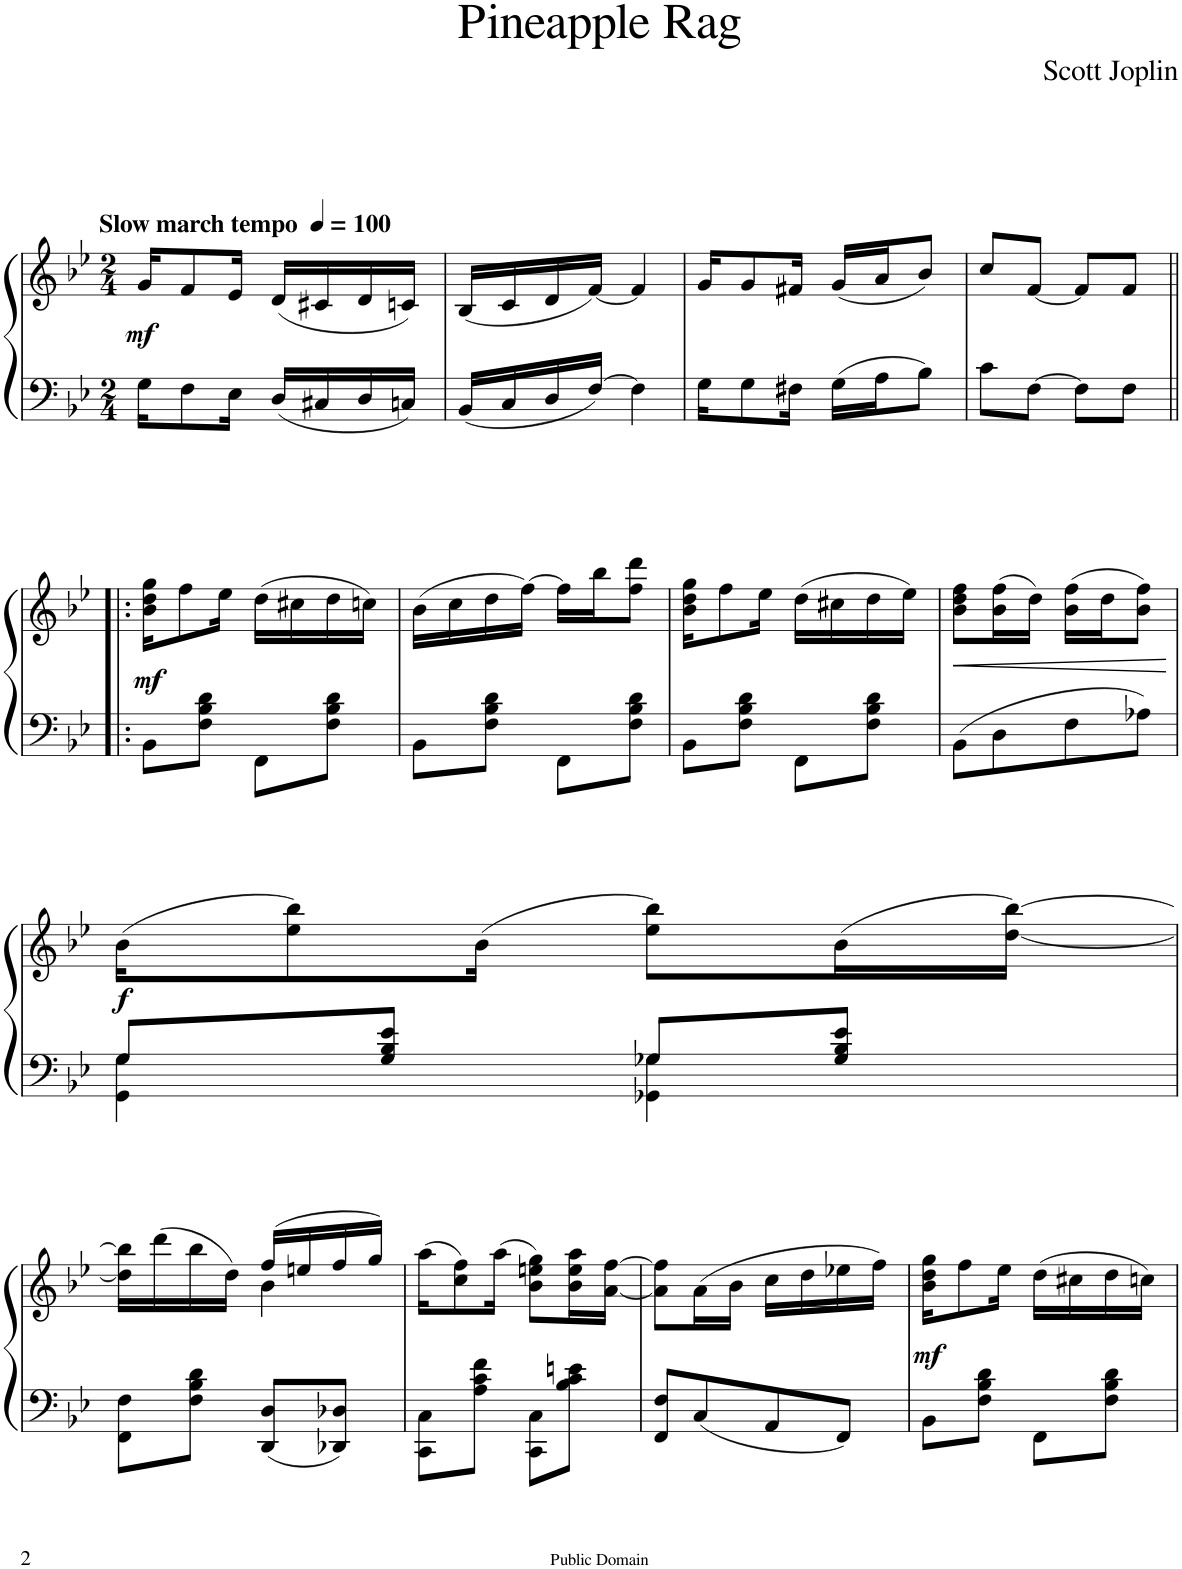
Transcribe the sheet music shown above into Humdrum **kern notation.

**kern	**kern	**dynam
*part1	*part1	*part1
*staff2	*staff1	*staff1/2
*I"Piano	*	*
*I'Pno	*	*
*clefF4	*clefG2	*
*k[b-e-]	*k[b-e-]	*
*M2/4	*M2/4	*
*MM100	*MM100	*
=1	=1	=1
!	!LO:TX:a:B:t=Slow march tempo	!
!	!	!LO:DY:b
16G\KL	16g/KL	mf
8F\	8f/	.
16E-\Jk	16e-/Jk	.
16D/LL	(16d/LL	.
16C#X/	16c#X/	.
16D/	16d/	.
16Cn/JJ	16cn/JJ)	.
=2	=2	=2
16BB-/LL	(16B-/LL	.
16C/	16c/	.
16D/	16d/	.
[16F/JJ	[16f/JJ)	.
4F\]	4f/]	.
=3	=3	=3
16G\KL	16g/KL	.
8G\	8g/	.
16F#X\Jk	16f#X/Jk	.
16G\LL	(16g/LL	.
16A\J	16a/J	.
8B-\J	8b-/J)	.
=4	=4	=4
8c\L	8cc/L	.
[8F\J	[8f/J	.
8F\L]	8f/L]	.
8F\J	8f/J	.
!!LO:LB:g=z
=5!|:	=5!|:	=5!|:
!	!	!LO:DY:b
8BB-\L	16b-\ 16dd\ 16gg\KL	mf
.	8ff\	.
8F\ 8B-\ 8d\J	.	.
.	16ee-\Jk	.
8FF\L	(16dd\LL	.
.	16cc#X\	.
8F\ 8B-\ 8d\J	16dd\	.
.	16ccn\JJ)	.
=6	=6	=6
8BB-\L	(16b-\LL	.
.	16cc\	.
8F\ 8B-\ 8d\J	16dd\	.
.	[16ff\JJ)	.
8FF\L	16ff\LL]	.
.	16bb-\J	.
8F\ 8B-\ 8d\J	8ff\ 8ddd\J	.
=7	=7	=7
8BB-\L	16b-\ 16dd\ 16gg\KL	.
.	8ff\	.
8F\ 8B-\ 8d\J	.	.
.	16ee-\Jk	.
8FF\L	(16dd\LL	.
.	16cc#X\	.
8F\ 8B-\ 8d\J	16dd\	.
.	16ee-\JJ)	.
=8	=8	=8
!	!	!LO:HP:b
8BB-\L	8b-\ 8dd\ 8ff\L	<
8D\	(16b-\ 16ff\L	.
.	16dd\JJ)	.
8F\	(16b-\ 16ff\LL	.
.	16dd\J	.
8A-X\J	8b-\ 8ff\J)	.
.	.	[
!!LO:LB:g=z
=9	=9	=9
*^	*	*
!	!	!	!LO:DY:b
8G/L	4GG\ 4G\	(16b-\KL	f
.	.	8ee-\ 8bb-\)	.
8G/ 8B-/ 8e-/J	.	.	.
.	.	(16b-\Jk	.
8G-X/L	4GG-X\ 4G-\	8ee-\ 8bb-\L)	.
8G-/ 8B-/ 8e-/J	.	(16b-\L	.
.	.	[16dd\ [>16bb-\JJ)	.
*v	*v	*	*
!!LO:LB:g=z
=10	=10	=10
*	*^	*
8FF\ 8F\L	16dd\] 16bb-\]LL	4ryy	.
.	(>16ddd\	.	.
8F\ 8B-\ 8d\J	16bb-\	.	.
.	16dd\JJ)	.	.
8DD/ 8D/L	(16ff/LL	4b-\	.
.	16een/	.	.
8DD-X/ 8D-X/J	16ff/	.	.
.	16gg/JJ)	.	.
*	*v	*v	*
=11	=11	=11
8CC\ 8C\L	(16aa\KL	.
.	8cc\ 8ff\)	.
8A\ 8c\ 8f\J	.	.
.	(16aa\Jk	.
8CC\ 8C\L	8b-\ 8een\ 8gg\L)	.
8B-\ 8c\ 8en\J	16b-\ 16ee\ 16aa\L	.
.	[16a\ [16ff\JJ	.
=12	=12	=12
8FF/ 8F/L	8a\] 8ff\]L	.
8C/	(16a\L	.
.	16b-\JJ	.
8AA/	16cc\LL	.
.	16dd\	.
8FF/J	16ee-X\	.
.	16ff\JJ)	.
=13	=13	=13
!	!	!LO:DY:b
8BB-\L	16b-\ 16dd\ 16gg\KL	mf
.	8ff\	.
8F\ 8B-\ 8d\J	.	.
.	16ee-\Jk	.
8FF\L	(16dd\LL	.
.	16cc#X\	.
8F\ 8B-\ 8d\J	16dd\	.
.	16ccn\JJ)	.
=	=	=
*-	*-	*-
